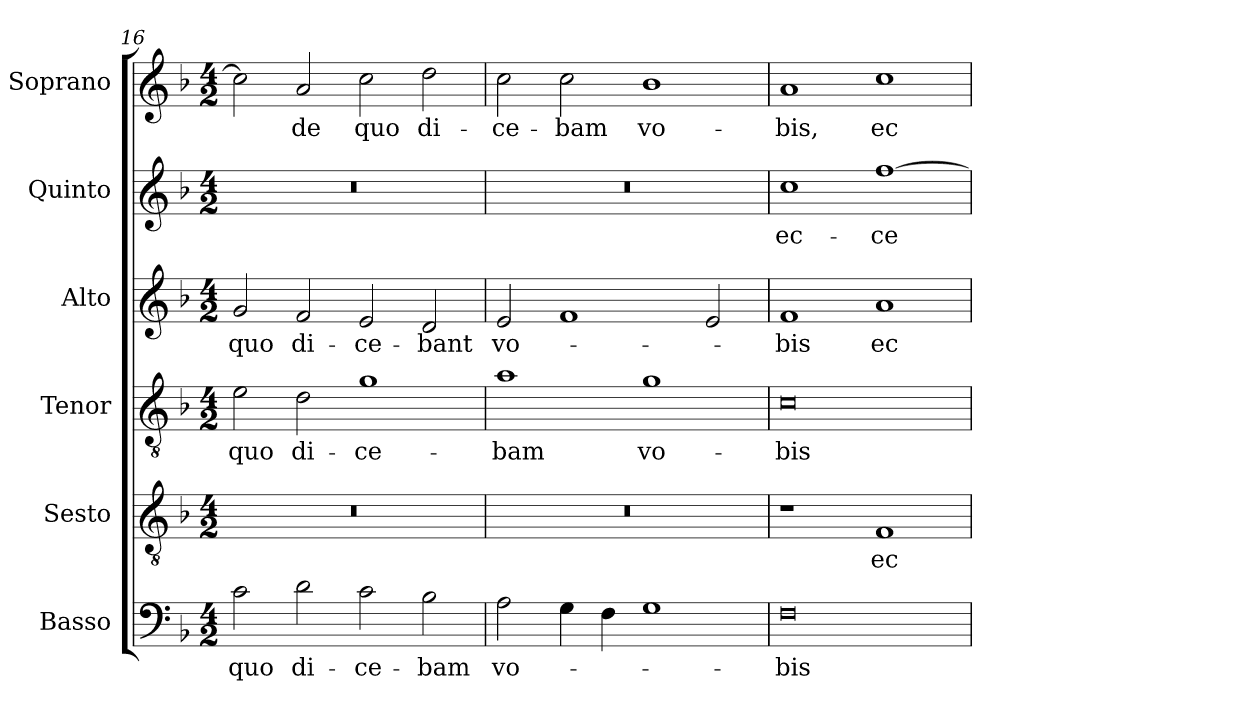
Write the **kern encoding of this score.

**kern	**text	**kern	**text	**kern	**text	**kern	**text	**kern	**text	**kern	**text
*part6	*part6	*part5	*part5	*part4	*part4	*part3	*part3	*part2	*part2	*part1	*part1
*staff6	*staff6	*staff5	*staff5	*staff4	*staff4	*staff3	*staff3	*staff2	*staff2	*staff1	*staff1
*I"Basso	*	*I"Sesto	*	*I"Tenor	*	*I"Alto	*	*I"Quinto	*	*I"Soprano	*
*I'B.	*	*I'Ss.	*	*I'T.	*	*I'A.	*	*I'Q.	*	*I'S.	*
*clefF4	*	*clefGv2	*	*clefGv2	*	*clefG2	*	*clefG2	*	*clefG2	*
*	*	*ITrd7c12	*	*ITrd7c12	*	*	*	*	*	*	*
*k[b-]	*	*k[b-]	*	*k[b-]	*	*k[b-]	*	*k[b-]	*	*k[b-]	*
*F:	*	*F:	*	*F:	*	*F:	*	*F:	*	*F:	*
*M4/2	*	*M4/2	*	*M4/2	*	*M4/2	*	*M4/2	*	*M4/2	*
=16	=16	=16	=16	=16	=16	=16	=16	=16	=16	=16	=16
!	!LO:LY:b:color=#000000	!LO:N:vis=1	!	!	!	!	!	!	!	!	!
!	!	!	!	!	!LO:LY:b:color=#000000	!	!	!	!	!	!
!	!	!	!	!	!	!	!LO:LY:b:color=#000000	!LO:N:vis=1	!	!	!
2ci\	quo	0r	.	2Ei\	quo	2gi/	quo	0r	.	2cci\]	.
!	!LO:LY:b:color=#000000	!	!	!	!	!	!	!	!	!	!
!	!	!	!	!	!LO:LY:b:color=#000000	!	!	!	!	!	!
!	!	!	!	!	!	!	!LO:LY:b:color=#000000	!	!	!	!
!	!	!	!	!	!	!	!	!	!	!	!LO:LY:b:color=#000000
2di\	di-	.	.	2Di\	di-	2fi/	di-	.	.	2ai/	de
!	!LO:LY:b:color=#000000	!	!	!	!	!	!	!	!	!	!
!	!	!	!	!	!LO:LY:b:color=#000000	!	!	!	!	!	!
!	!	!	!	!	!	!	!LO:LY:b:color=#000000	!	!	!	!
!	!	!	!	!	!	!	!	!	!	!	!LO:LY:b:color=#000000
2ci\	-ce-	.	.	1Gi	-ce-	2ei/	-ce-	.	.	2cci\	quo
!	!LO:LY:b:color=#000000	!	!	!	!	!	!	!	!	!	!
!	!	!	!	!	!	!	!LO:LY:b:color=#000000	!	!	!	!
!	!	!	!	!	!	!	!	!	!	!	!LO:LY:b:color=#000000
2B-i\	-bam	.	.	.	.	2di/	-bant	.	.	2ddi\	di-
!!LO:PB:g=z
=17	=17	=17	=17	=17	=17	=17	=17	=17	=17	=17	=17
!	!LO:LY:b:color=#000000	!LO:N:vis=1	!	!	!	!	!	!	!	!	!
!	!	!	!	!	!LO:LY:b:color=#000000	!	!	!	!	!	!
!	!	!	!	!	!	!	!LO:LY:b:color=#000000	!LO:N:vis=1	!	!	!
!	!	!	!	!	!	!	!	!	!	!	!LO:LY:b:color=#000000
2Ai\	vo-	0r	.	1Ai	-bam	2ei/	vo-	0r	.	2cci\	-ce-
!	!	!	!	!	!	!	!	!	!	!	!LO:LY:b:color=#000000
4Gi\	.	.	.	.	.	1fi	.	.	.	2cci\	-bam
4Fi\	.	.	.	.	.	.	.	.	.	.	.
!	!	!	!	!	!LO:LY:b:color=#000000	!	!	!	!	!	!
!	!	!	!	!	!	!	!	!	!	!	!LO:LY:b:color=#000000
1Gi	.	.	.	1Gi	vo-	.	.	.	.	1b-i	vo-
.	.	.	.	.	.	2ei/	.	.	.	.	.
=18	=18	=18	=18	=18	=18	=18	=18	=18	=18	=18	=18
!	!LO:LY:b:color=#000000	!	!	!	!	!	!	!	!	!	!
!	!	!	!	!	!LO:LY:b:color=#000000	!	!	!	!	!	!
!	!	!	!	!	!	!	!LO:LY:b:color=#000000	!	!	!	!
!	!	!	!	!	!	!	!	!	!LO:LY:b:color=#000000	!	!
!	!	!	!	!	!	!	!	!	!	!	!LO:LY:b:color=#000000
0Fi	-bis	1r	.	0Ci	-bis	1fi	-bis	1cci	ec-	1ai	-bis,
!	!	!	!LO:LY:b:color=#000000	!	!	!	!	!	!	!	!
!	!	!	!	!	!	!	!LO:LY:b:color=#000000	!	!	!	!
!	!	!	!	!	!	!	!	!	!LO:LY:b:color=#000000	!	!
!	!	!	!	!	!	!	!	!	!	!	!LO:LY:b:color=#000000
.	.	1FFi	ec-	.	.	1ai	ec-	[1ffi	-ce	1cci	ec-
=	=	=	=	=	=	=	=	=	=	=	=
*-	*-	*-	*-	*-	*-	*-	*-	*-	*-	*-	*-
